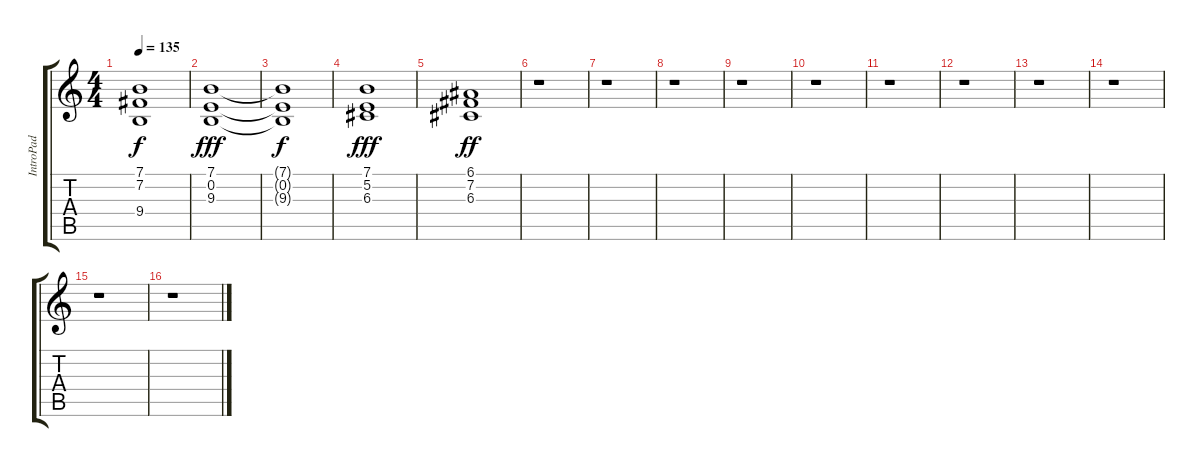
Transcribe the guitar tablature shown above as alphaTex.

\track ("IntroPad" "IntroPad") {instrument pad8sweep}
\staff {score tabs}
\tuning (E4 B3 G3 D3 A2 E2) {hide}
\ts (4 4)
\tempo 135
\clef g2
\ks c
(7.1{t} 7.2{t} 9.4{t}).1{dy f} |
(7.1 0.2 9.3).1{dy fff} |
(7.1{t} 0.2{t} 9.3{t}).1{dy f} |
(7.1 5.2 6.3).1{dy fff} |
(6.1 7.2 6.3).1{dy ff} |
r.1 |
r.1 |
r.1 |
r.1 |
r.1 |
r.1 |
r.1 |
r.1 |
r.1 |
r.1 |
r.1
